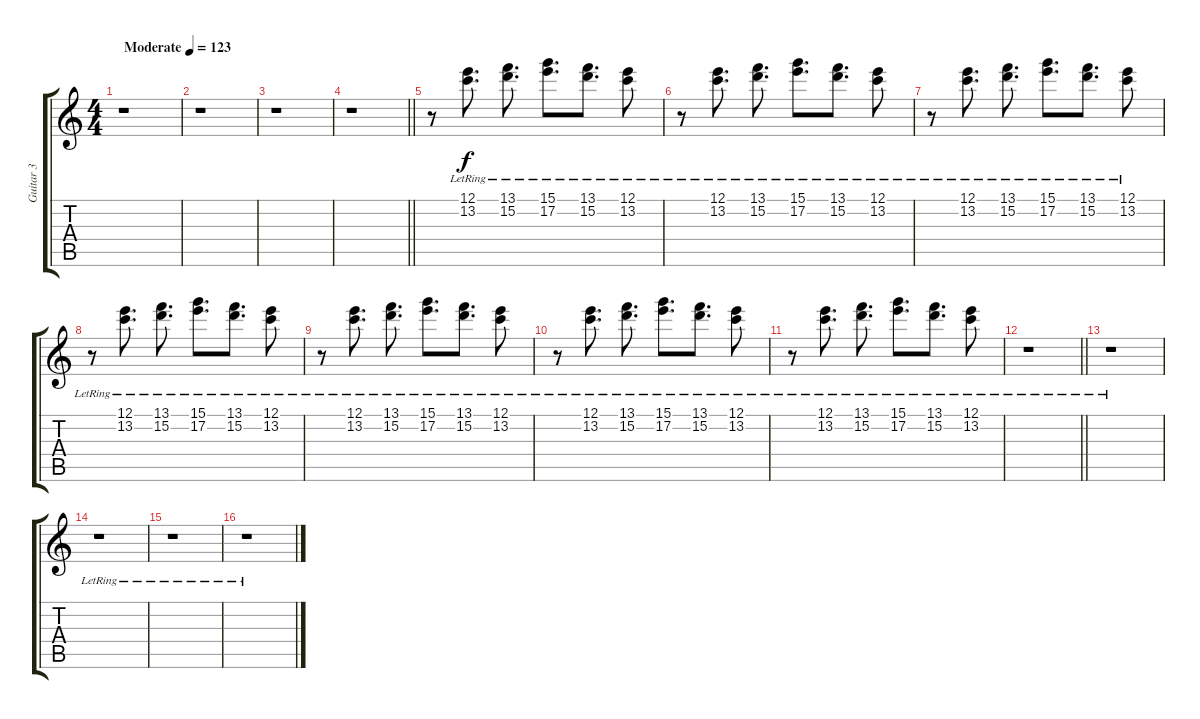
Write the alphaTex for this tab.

\track ("Guitar 3" "Guitar 3") {instrument acousticguitarsteel}
\staff {score tabs}
\tuning (E4 B3 G3 D3 A2 E2) {hide}
\ts (4 4)
\tempo (123 "Moderate")
\clef g2
\ks c
r.1{dy f instrument acousticguitarsteel} |
r.1 |
r.1 |
\barLineRight lightlight
r.1 |
r.8 (12.1{lr} 13.2{lr}).8{d volume 12 balance 8} (13.1{lr} 15.2{lr}).8{d} (15.1{lr} 17.2{lr}).8{d} (13.1{lr} 15.2{lr}).8{d} (12.1{lr} 13.2{lr}).8 |
r.8 (12.1{lr} 13.2{lr}).8{d} (13.1{lr} 15.2{lr}).8{d} (15.1{lr} 17.2{lr}).8{d} (13.1{lr} 15.2{lr}).8{d} (12.1{lr} 13.2{lr}).8 |
r.8 (12.1{lr} 13.2{lr}).8{d} (13.1{lr} 15.2{lr}).8{d} (15.1{lr} 17.2{lr}).8{d} (13.1{lr} 15.2{lr}).8{d} (12.1{lr} 13.2{lr}).8 |
r.8 (12.1{lr} 13.2{lr}).8{d} (13.1{lr} 15.2{lr}).8{d} (15.1{lr} 17.2{lr}).8{d} (13.1{lr} 15.2{lr}).8{d} (12.1{lr} 13.2{lr}).8 |
r.8 (12.1{lr} 13.2{lr}).8{d} (13.1{lr} 15.2{lr}).8{d} (15.1{lr} 17.2{lr}).8{d} (13.1{lr} 15.2{lr}).8{d} (12.1{lr} 13.2{lr}).8 |
r.8 (12.1{lr} 13.2{lr}).8{d} (13.1{lr} 15.2{lr}).8{d} (15.1{lr} 17.2{lr}).8{d} (13.1{lr} 15.2{lr}).8{d} (12.1{lr} 13.2{lr}).8 |
r.8 (12.1{lr} 13.2{lr}).8{d} (13.1{lr} 15.2{lr}).8{d} (15.1{lr} 17.2{lr}).8{d} (13.1{lr} 15.2{lr}).8{d} (12.1{lr} 13.2{lr}).8 |
\barLineRight lightlight
r.1{balance 6} |
r.1 |
r.1 |
r.1 |
r.1
